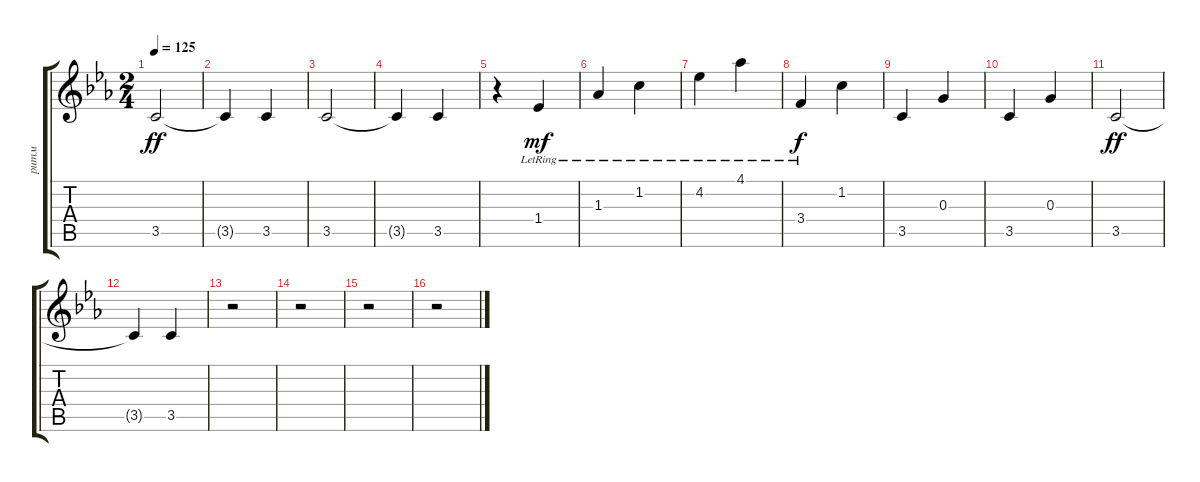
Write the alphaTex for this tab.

\track ("ритм" "ритм") {instrument acousticguitarsteel}
\staff {score tabs}
\tuning (E4 B3 G3 D3 A2 E2) {hide}
\ts (2 4)
\tempo 125
\clef g2
\ks cminor
3.5.2{dy ff} |
3.5{t}.4 3.5.4 |
3.5.2 |
3.5{t}.4 3.5.4 |
r.4 1.4{lr}.4{dy mf} |
1.3{lr}.4 1.2{lr}.4 |
4.2{lr}.4 4.1{lr}.4 |
3.4{lr}.4{dy f} 1.2.4 |
3.5.4 0.3.4 |
3.5.4 0.3.4 |
3.5.2{dy ff} |
3.5{t}.4 3.5.4 |
r.2 |
r.2 |
r.2 |
r.2
